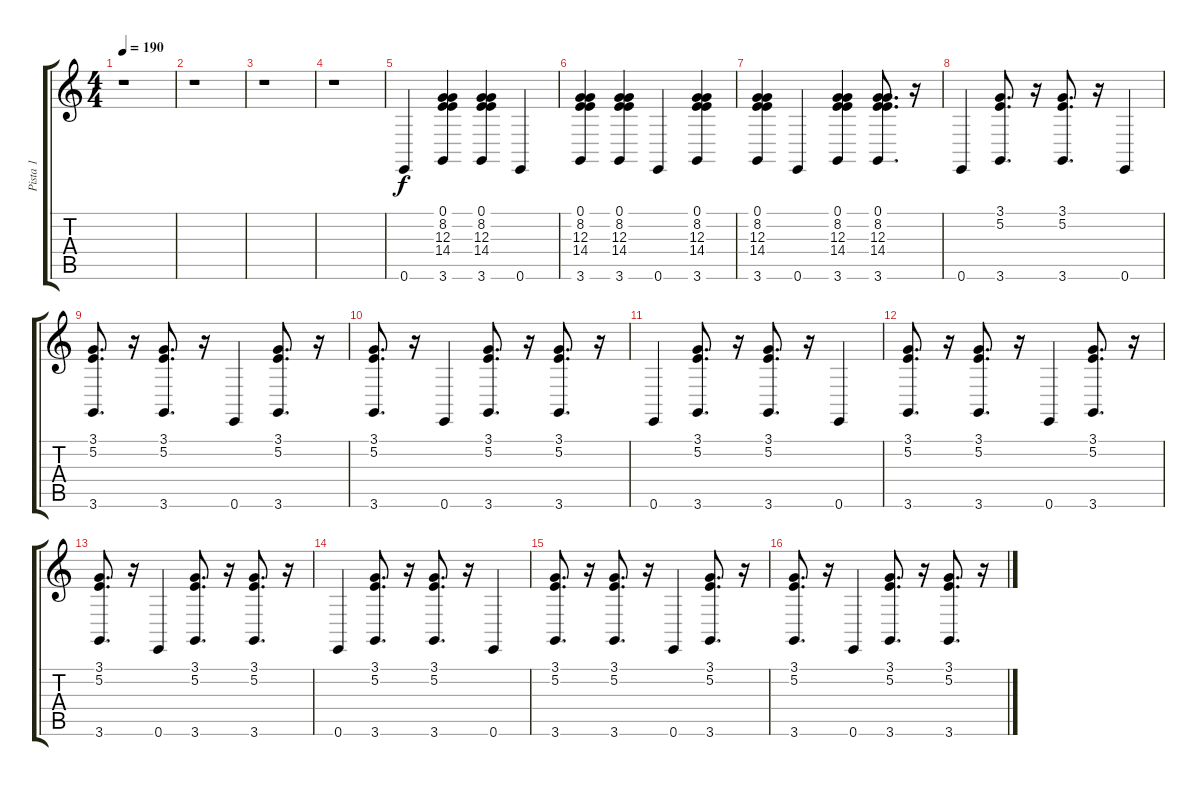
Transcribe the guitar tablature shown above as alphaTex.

\track ("Pista 1" "Pista 1") {instrument acousticgrandpiano}
\staff {score tabs}
\tuning (E4 B3 G3 D3 A2 E2) {hide}
\ts (4 4)
\tempo 190
\clef g2
\ks c
r.1{dy f} |
r.1 |
r.1 |
r.1 |
0.6.4 (0.1 8.2 12.3 14.4 3.6).4 (0.1 8.2 12.3 14.4 3.6).4 0.6.4 |
(0.1 8.2 12.3 14.4 3.6).4 (0.1 8.2 12.3 14.4 3.6).4 0.6.4 (0.1 8.2 12.3 14.4 3.6).4 |
(0.1 8.2 12.3 14.4 3.6).4 0.6.4 (0.1 8.2 12.3 14.4 3.6).4 (0.1 8.2 12.3 14.4 3.6).8{d} r.16 |
0.6.4 (3.1 5.2 3.6).8{d} r.16 (3.1 5.2 3.6).8{d} r.16 0.6.4 |
(3.1 5.2 3.6).8{d} r.16 (3.1 5.2 3.6).8{d} r.16 0.6.4 (3.1 5.2 3.6).8{d} r.16 |
(3.1 5.2 3.6).8{d} r.16 0.6.4 (3.1 5.2 3.6).8{d} r.16 (3.1 5.2 3.6).8{d} r.16 |
0.6.4 (3.1 5.2 3.6).8{d} r.16 (3.1 5.2 3.6).8{d} r.16 0.6.4 |
(3.1 5.2 3.6).8{d} r.16 (3.1 5.2 3.6).8{d} r.16 0.6.4 (3.1 5.2 3.6).8{d} r.16 |
(3.1 5.2 3.6).8{d} r.16 0.6.4 (3.1 5.2 3.6).8{d} r.16 (3.1 5.2 3.6).8{d} r.16 |
0.6.4 (3.1 5.2 3.6).8{d} r.16 (3.1 5.2 3.6).8{d} r.16 0.6.4 |
(3.1 5.2 3.6).8{d} r.16 (3.1 5.2 3.6).8{d} r.16 0.6.4 (3.1 5.2 3.6).8{d} r.16 |
(3.1 5.2 3.6).8{d} r.16 0.6.4 (3.1 5.2 3.6).8{d} r.16 (3.1 5.2 3.6).8{d} r.16
